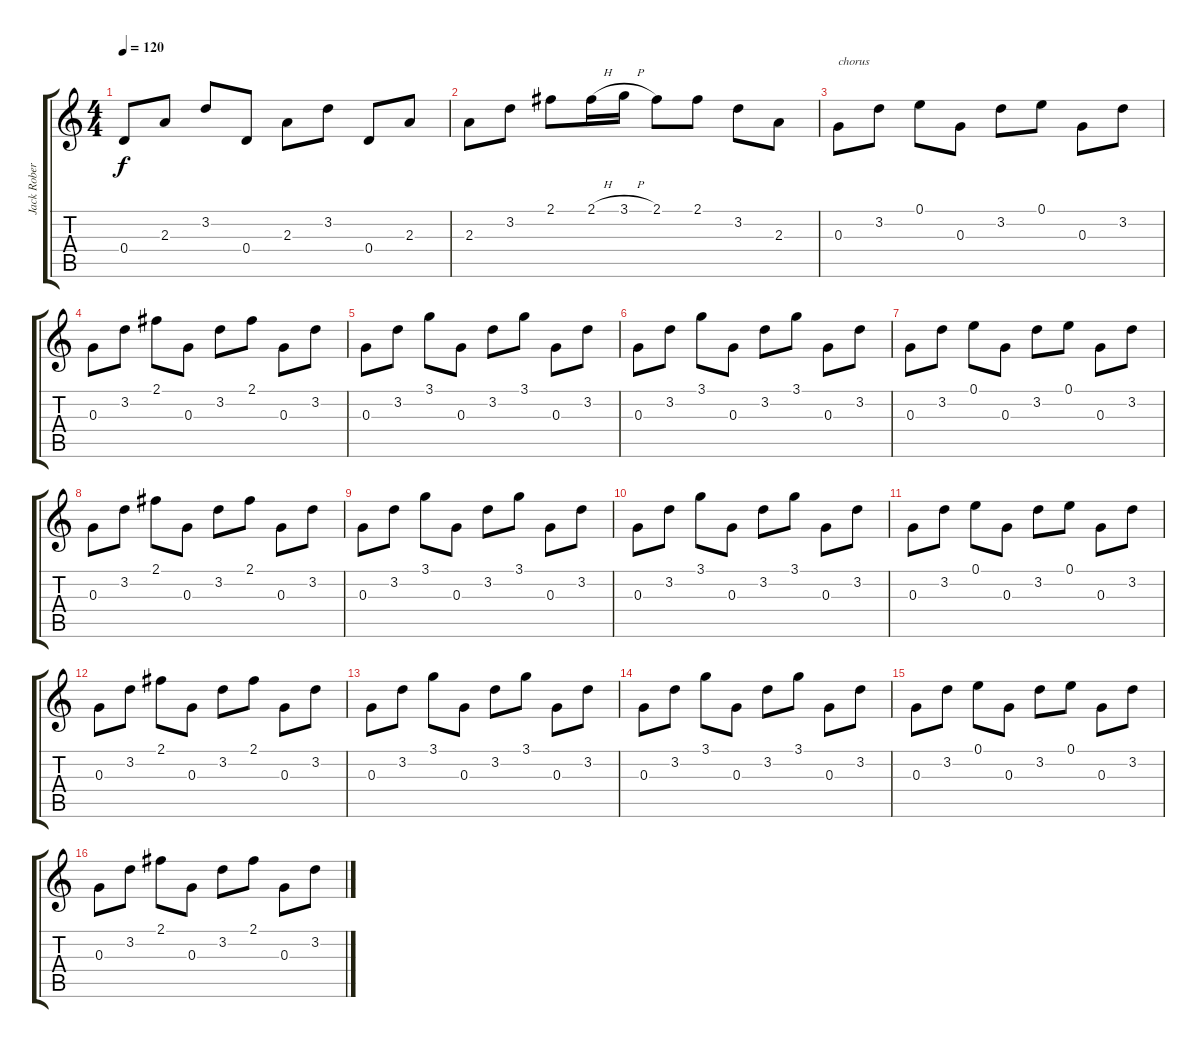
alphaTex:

\track ("Jack Roberts/ James Corkich" "Jack Rober") {instrument acousticguitarsteel}
\staff {score tabs}
\tuning (E4 B3 G3 D3 A2 E2) {hide}
\ts (4 4)
\tempo 120
\clef g2
\ks c
0.4.8{dy f} 2.3.8 3.2.8 0.4.8 2.3.8 3.2.8 0.4.8 2.3.8 |
2.3.8 3.2.8 2.1.8 2.1{h}.16 3.1{h}.16 2.1.8 2.1.8 3.2.8 2.3.8 |
0.3.8{txt "chorus"} 3.2.8 0.1.8 0.3.8 3.2.8 0.1.8 0.3.8 3.2.8 |
0.3.8 3.2.8 2.1.8 0.3.8 3.2.8 2.1.8 0.3.8 3.2.8 |
0.3.8 3.2.8 3.1.8 0.3.8 3.2.8 3.1.8 0.3.8 3.2.8 |
0.3.8 3.2.8 3.1.8 0.3.8 3.2.8 3.1.8 0.3.8 3.2.8 |
0.3.8 3.2.8 0.1.8 0.3.8 3.2.8 0.1.8 0.3.8 3.2.8 |
0.3.8 3.2.8 2.1.8 0.3.8 3.2.8 2.1.8 0.3.8 3.2.8 |
0.3.8 3.2.8 3.1.8 0.3.8 3.2.8 3.1.8 0.3.8 3.2.8 |
0.3.8 3.2.8 3.1.8 0.3.8 3.2.8 3.1.8 0.3.8 3.2.8 |
0.3.8 3.2.8 0.1.8 0.3.8 3.2.8 0.1.8 0.3.8 3.2.8 |
0.3.8 3.2.8 2.1.8 0.3.8 3.2.8 2.1.8 0.3.8 3.2.8 |
0.3.8 3.2.8 3.1.8 0.3.8 3.2.8 3.1.8 0.3.8 3.2.8 |
0.3.8 3.2.8 3.1.8 0.3.8 3.2.8 3.1.8 0.3.8 3.2.8 |
0.3.8 3.2.8 0.1.8 0.3.8 3.2.8 0.1.8 0.3.8 3.2.8 |
0.3.8 3.2.8 2.1.8 0.3.8 3.2.8 2.1.8 0.3.8 3.2.8
